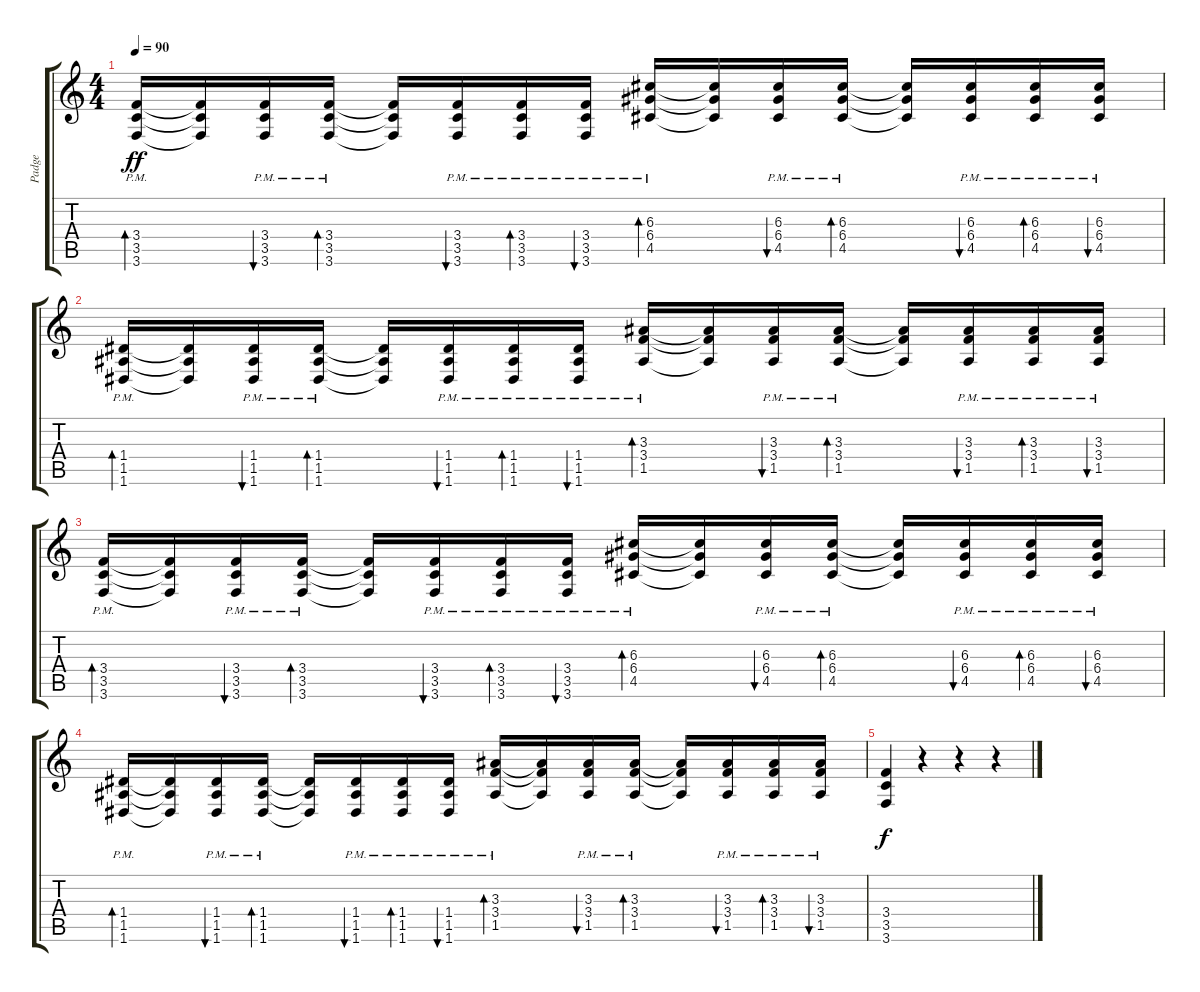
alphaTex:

\track ("Padge" "Padge") {instrument acousticguitarsteel}
\staff {score tabs}
\tuning (E4 B3 G3 D3 A2 D2) {hide}
\ts (4 4)
\tempo 90
\clef g2
\ks c
(3.4{pm} 3.5{pm} 3.6{pm}).16{bd 120 dy ff} (3.4{t} 3.5{t} 3.6{t}).16 (3.4{pm} 3.5{pm} 3.6{pm}).16{bu 120} (3.4{pm} 3.5{pm} 3.6{pm}).16{bd 120} (3.4{t} 3.5{t} 3.6{t}).16 (3.4{pm} 3.5{pm} 3.6{pm}).16{bu 120} (3.4{pm} 3.5{pm} 3.6{pm}).16{bd 120} (3.4{pm} 3.5{pm} 3.6{pm}).16{bu 120} (6.3{pm} 6.4{pm} 4.5{pm}).16{bd 120} (6.3{t} 6.4{t} 4.5{t}).16 (6.3{pm} 6.4{pm} 4.5{pm}).16{bu 120} (6.3{pm} 6.4{pm} 4.5{pm}).16{bd 120} (6.3{t} 6.4{t} 4.5{t}).16 (6.3{pm} 6.4{pm} 4.5{pm}).16{bu 120} (6.3{pm} 6.4{pm} 4.5{pm}).16{bd 120} (6.3{pm} 6.4{pm} 4.5{pm}).16{bu 120} |
(1.4{pm} 1.5{pm} 1.6{pm}).16{bd 120} (1.4{t} 1.5{t} 1.6{t}).16 (1.4{pm} 1.5{pm} 1.6{pm}).16{bu 120} (1.4{pm} 1.5{pm} 1.6{pm}).16{bd 120} (1.4{t} 1.5{t} 1.6{t}).16 (1.4{pm} 1.5{pm} 1.6{pm}).16{bu 120} (1.4{pm} 1.5{pm} 1.6{pm}).16{bd 120} (1.4{pm} 1.5{pm} 1.6{pm}).16{bu 120} (3.3{pm} 3.4{pm} 1.5{pm}).16{bd 120} (3.3{t} 3.4{t} 1.5{t}).16 (3.3{pm} 3.4{pm} 1.5{pm}).16{bu 120} (3.3{pm} 3.4{pm} 1.5{pm}).16{bd 120} (3.3{t} 3.4{t} 1.5{t}).16 (3.3{pm} 3.4{pm} 1.5{pm}).16{bu 120} (3.3{pm} 3.4{pm} 1.5{pm}).16{bd 120} (3.3{pm} 3.4{pm} 1.5{pm}).16{bu 120} |
(3.4{pm} 3.5{pm} 3.6{pm}).16{bd 120} (3.4{t} 3.5{t} 3.6{t}).16 (3.4{pm} 3.5{pm} 3.6{pm}).16{bu 120} (3.4{pm} 3.5{pm} 3.6{pm}).16{bd 120} (3.4{t} 3.5{t} 3.6{t}).16 (3.4{pm} 3.5{pm} 3.6{pm}).16{bu 120} (3.4{pm} 3.5{pm} 3.6{pm}).16{bd 120} (3.4{pm} 3.5{pm} 3.6{pm}).16{bu 120} (6.3{pm} 6.4{pm} 4.5{pm}).16{bd 120} (6.3{t} 6.4{t} 4.5{t}).16 (6.3{pm} 6.4{pm} 4.5{pm}).16{bu 120} (6.3{pm} 6.4{pm} 4.5{pm}).16{bd 120} (6.3{t} 6.4{t} 4.5{t}).16 (6.3{pm} 6.4{pm} 4.5{pm}).16{bu 120} (6.3{pm} 6.4{pm} 4.5{pm}).16{bd 120} (6.3{pm} 6.4{pm} 4.5{pm}).16{bu 120} |
(1.4{pm} 1.5{pm} 1.6{pm}).16{bd 120} (1.4{t} 1.5{t} 1.6{t}).16 (1.4{pm} 1.5{pm} 1.6{pm}).16{bu 120} (1.4{pm} 1.5{pm} 1.6{pm}).16{bd 120} (1.4{t} 1.5{t} 1.6{t}).16 (1.4{pm} 1.5{pm} 1.6{pm}).16{bu 120} (1.4{pm} 1.5{pm} 1.6{pm}).16{bd 120} (1.4{pm} 1.5{pm} 1.6{pm}).16{bu 120} (3.3{pm} 3.4{pm} 1.5{pm}).16{bd 120} (3.3{t} 3.4{t} 1.5{t}).16 (3.3{pm} 3.4{pm} 1.5{pm}).16{bu 120} (3.3{pm} 3.4{pm} 1.5{pm}).16{bd 120} (3.3{t} 3.4{t} 1.5{t}).16 (3.3{pm} 3.4{pm} 1.5{pm}).16{bu 120} (3.3{pm} 3.4{pm} 1.5{pm}).16{bd 120} (3.3{pm} 3.4{pm} 1.5{pm}).16{bu 120} |
(3.4 3.5 3.6).4{dy f} r.4 r.4 r.4
